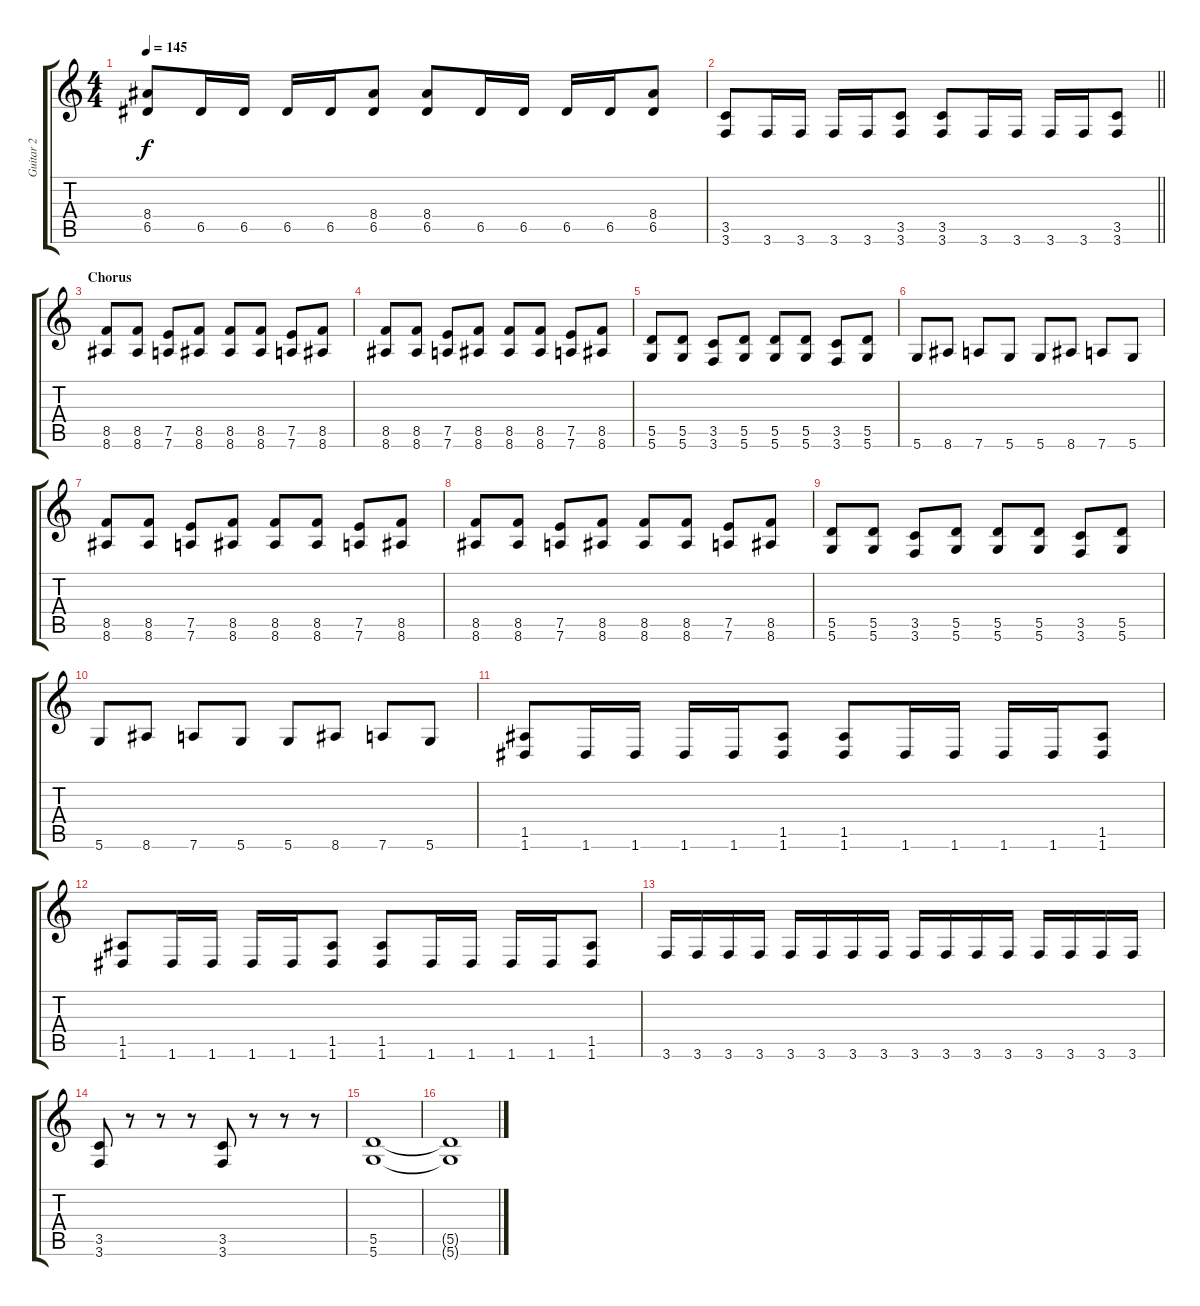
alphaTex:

\track ("Guitar 2" "Guitar 2") {instrument distortionguitar}
\staff {score tabs}
\tuning (E4 B3 G3 D3 A2 D2) {hide}
\ts (4 4)
\tempo 145
\clef g2
\ks c
(8.4 6.5).8{dy f} 6.5.16 6.5.16 6.5.16 6.5.16 (8.4 6.5).8 (8.4 6.5).8 6.5.16 6.5.16 6.5.16 6.5.16 (8.4 6.5).8 |
\barLineRight lightlight
(3.5 3.6).8 3.6.16 3.6.16 3.6.16 3.6.16 (3.5 3.6).8 (3.5 3.6).8 3.6.16 3.6.16 3.6.16 3.6.16 (3.5 3.6).8 |
\section ("" "Chorus")
(8.5 8.6).8 (8.5 8.6).8 (7.5 7.6).8 (8.5 8.6).8 (8.5 8.6).8 (8.5 8.6).8 (7.5 7.6).8 (8.5 8.6).8 |
(8.5 8.6).8 (8.5 8.6).8 (7.5 7.6).8 (8.5 8.6).8 (8.5 8.6).8 (8.5 8.6).8 (7.5 7.6).8 (8.5 8.6).8 |
(5.5 5.6).8 (5.5 5.6).8 (3.5 3.6).8 (5.5 5.6).8 (5.5 5.6).8 (5.5 5.6).8 (3.5 3.6).8 (5.5 5.6).8 |
5.6.8 8.6.8 7.6.8 5.6.8 5.6.8 8.6.8 7.6.8 5.6.8 |
(8.5 8.6).8 (8.5 8.6).8 (7.5 7.6).8 (8.5 8.6).8 (8.5 8.6).8 (8.5 8.6).8 (7.5 7.6).8 (8.5 8.6).8 |
(8.5 8.6).8 (8.5 8.6).8 (7.5 7.6).8 (8.5 8.6).8 (8.5 8.6).8 (8.5 8.6).8 (7.5 7.6).8 (8.5 8.6).8 |
(5.5 5.6).8 (5.5 5.6).8 (3.5 3.6).8 (5.5 5.6).8 (5.5 5.6).8 (5.5 5.6).8 (3.5 3.6).8 (5.5 5.6).8 |
5.6.8 8.6.8 7.6.8 5.6.8 5.6.8 8.6.8 7.6.8 5.6.8 |
(1.5 1.6).8 1.6.16 1.6.16 1.6.16 1.6.16 (1.5 1.6).8 (1.5 1.6).8 1.6.16 1.6.16 1.6.16 1.6.16 (1.5 1.6).8 |
(1.5 1.6).8 1.6.16 1.6.16 1.6.16 1.6.16 (1.5 1.6).8 (1.5 1.6).8 1.6.16 1.6.16 1.6.16 1.6.16 (1.5 1.6).8 |
3.6.16 3.6.16 3.6.16 3.6.16 3.6.16 3.6.16 3.6.16 3.6.16 3.6.16 3.6.16 3.6.16 3.6.16 3.6.16 3.6.16 3.6.16 3.6.16 |
(3.5 3.6).8 r.8 r.8 r.8 (3.5 3.6).8 r.8 r.8 r.8 |
(5.5 5.6).1 |
(5.5{t} 5.6{t}).1
